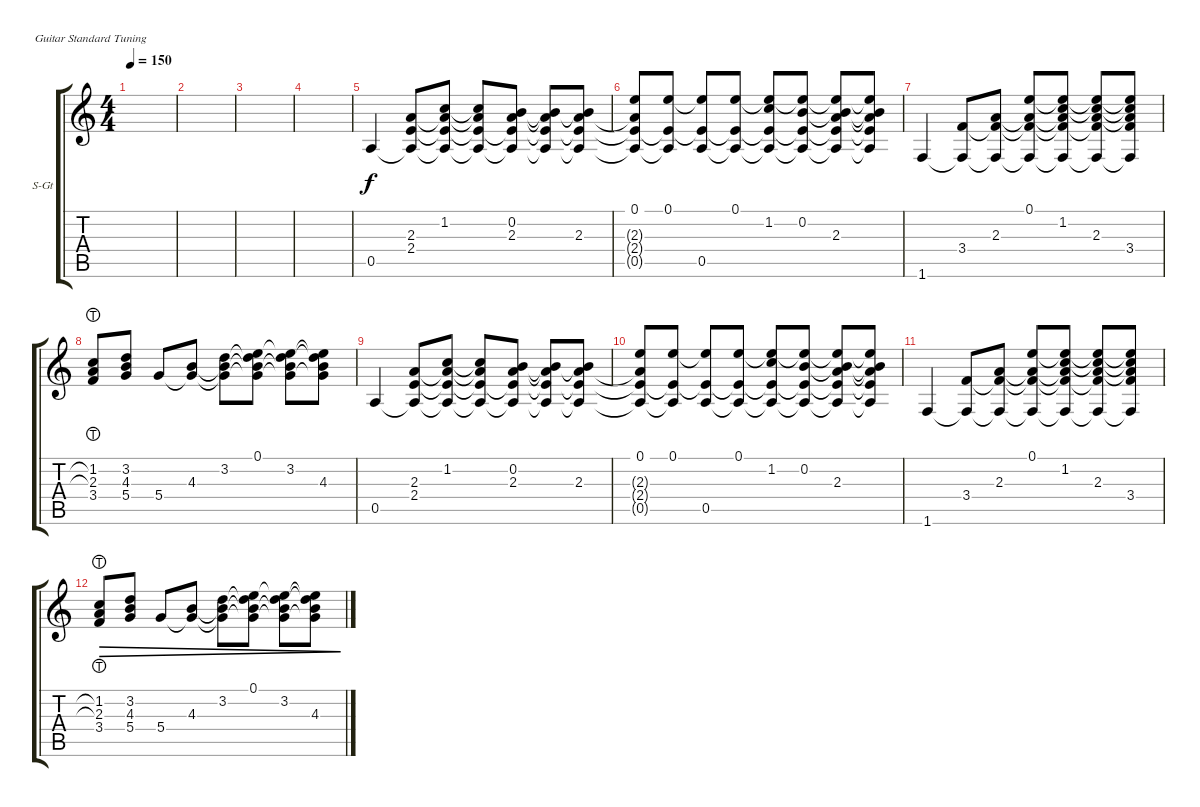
\bracketExtendMode groupsimilarinstruments
\firstSystemTrackNameOrientation horizontal
\otherSystemsTrackNameOrientation horizontal
\track ("Guitar" "S-Gt") {instrument acousticguitarsteel}
\staff {score tabs}
\tuning (E4 B3 G3 D3 A2 E2)
\ts (4 4)
\tempo 150
\clef g2
\ks c
|
|
|
|
0.5.4 (0.5{t} 2.3 2.4).8 (0.5{t} 1.2 2.3{t} 2.4{t}).8 (0.5{t} 2.4{t} 2.3{t} 1.2{t}).8 (0.5{t} 2.4{t} 0.2 2.3).8 (0.5{t} 2.4{t} 2.3{t} 0.2{t}).8 (0.5{t} 2.4{t} 0.2{t} 2.3).8 |
(0.5{t} 2.4{t} 2.3{t} 0.1).8 (0.5{t} 2.4{t} 0.1).8 (0.5 2.4{t} 0.1{t}).8 (0.5{t} 2.4{t} 0.1).8 (0.5{t} 2.4{t} 0.1{t} 1.2).8 (0.1{t} 0.5{t} 2.4{t} 0.2).8 (0.1{t} 2.4{t} 0.5{t} 0.2{t} 2.3).8 (0.5{t} 2.4{t} 2.3{t} 0.2{t} 0.1{t}).8 |
1.6.4 (1.6{t} 3.4).8 (1.6{t} 3.4{t} 2.3).8 (2.3{t} 3.4{t} 1.6{t} 0.1).8 (0.1{t} 1.2 2.3{t} 3.4{t} 1.6{t}).8 (0.1{t} 1.2{t} 2.3 3.4{t} 1.6{t}).8 (0.1{t} 1.2{t} 2.3{t} 3.4 1.6{t}).8 |
(3.4 2.3{lht} 1.2{lht}).8 (4.3 5.4 3.2).8 5.4.8 (5.4{t} 4.3).8 (5.4{t} 4.3{t} 3.2).8 (0.1 3.2{t} 4.3{t} 5.4{t}).8 (0.1{t} 3.2 4.3{t} 5.4{t}).8 (0.1{t} 3.2{t} 4.3 5.4{t}).8 |
0.5.4 (0.5{t} 2.3 2.4).8 (0.5{t} 1.2 2.3{t} 2.4{t}).8 (0.5{t} 2.4{t} 2.3{t} 1.2{t}).8 (0.5{t} 2.4{t} 0.2 2.3).8 (0.5{t} 2.4{t} 2.3{t} 0.2{t}).8 (0.5{t} 2.4{t} 0.2{t} 2.3).8 |
(0.5{t} 2.4{t} 2.3{t} 0.1).8 (0.5{t} 2.4{t} 0.1).8 (0.5 2.4{t} 0.1{t}).8 (0.5{t} 2.4{t} 0.1).8 (0.5{t} 2.4{t} 0.1{t} 1.2).8 (0.1{t} 0.5{t} 2.4{t} 0.2).8 (0.1{t} 2.4{t} 0.5{t} 0.2{t} 2.3).8 (0.5{t} 2.4{t} 2.3{t} 0.2{t} 0.1{t}).8 |
1.6.4 (1.6{t} 3.4).8 (1.6{t} 3.4{t} 2.3).8 (2.3{t} 3.4{t} 1.6{t} 0.1).8 (0.1{t} 1.2 2.3{t} 3.4{t} 1.6{t}).8 (0.1{t} 1.2{t} 2.3 3.4{t} 1.6{t}).8 (0.1{t} 1.2{t} 2.3{t} 3.4 1.6{t}).8 |
(3.4 2.3{lht} 1.2{lht}).8{dec} (4.3 5.4 3.2).8{dec} 5.4.8{dec} (5.4{t} 4.3).8{dec} (5.4{t} 4.3{t} 3.2).8{dec} (0.1 3.2{t} 4.3{t} 5.4{t}).8{dec} (0.1{t} 3.2 4.3{t} 5.4{t}).8{dec} (0.1{t} 3.2{t} 4.3 5.4{t}).8{dec}
